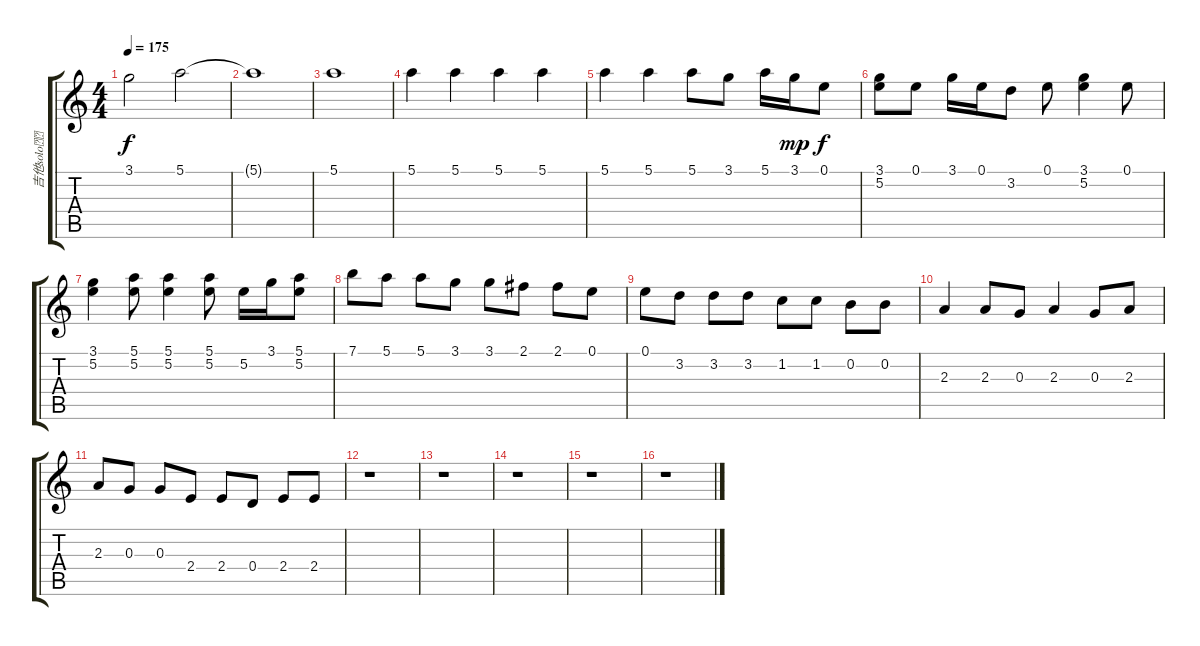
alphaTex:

\track ("吉他solo" "吉他solo") {instrument overdrivenguitar}
\staff {score tabs}
\tuning (E4 B3 G3 D3 A2 E2) {hide}
\ts (4 4)
\tempo 175
\clef g2
\ks c
3.1.2{dy f} 5.1.2 |
5.1{t}.1 |
5.1.1 |
5.1.4 5.1.4 5.1.4 5.1.4 |
5.1.4 5.1.4 5.1.8 3.1.8 5.1.16 3.1.16{dy mp} 0.1.8{dy f} |
(3.1 5.2).8 0.1.8 3.1.16 0.1.16 3.2.8 0.1.8 (3.1 5.2).4 0.1.8 |
(3.1 5.2).4 (5.1 5.2).8 (5.1 5.2).4 (5.1 5.2).8 5.2.16 3.1.16 (5.1 5.2).8 |
7.1.8 5.1.8 5.1.8 3.1.8 3.1.8 2.1.8 2.1.8 0.1.8 |
0.1.8 3.2.8 3.2.8 3.2.8 1.2.8 1.2.8 0.2.8 0.2.8 |
2.3.4 2.3.8 0.3.8 2.3.4 0.3.8 2.3.8 |
2.3.8 0.3.8 0.3.8 2.4.8 2.4.8 0.4.8 2.4.8 2.4.8 |
r.1 |
r.1 |
r.1 |
r.1 |
r.1
